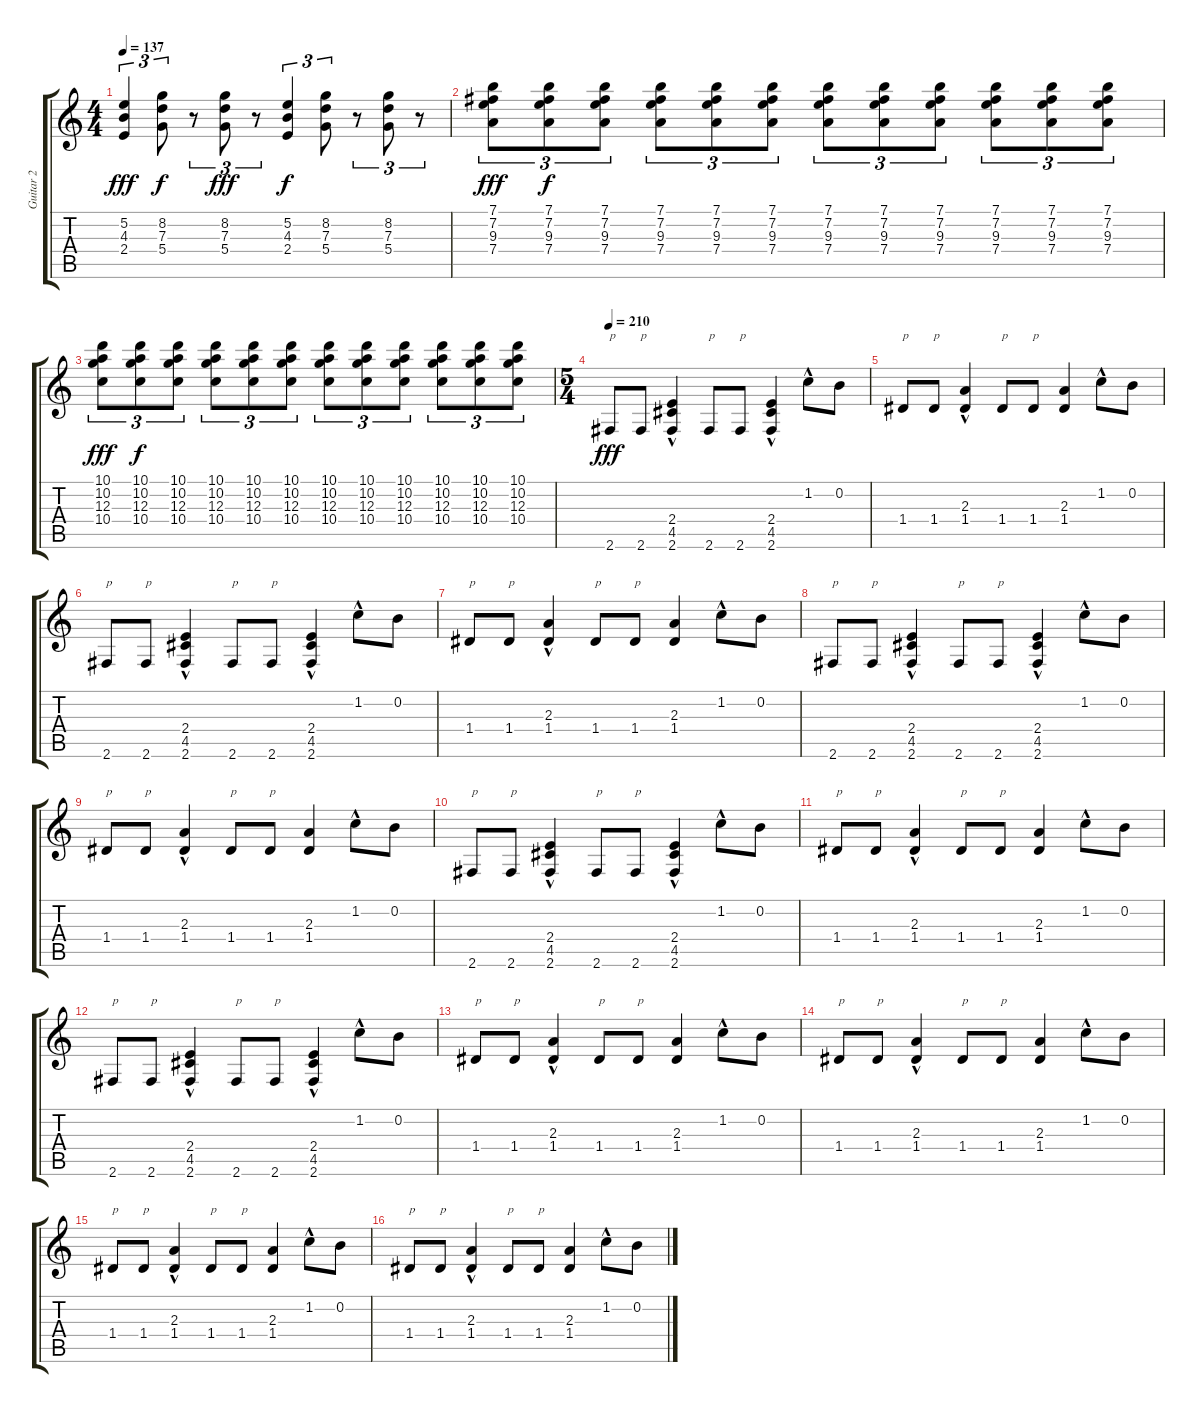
\track ("Guitar 2" "Guitar 2") {instrument distortionguitar}
\staff {score tabs}
\tuning (E4 B3 G3 D3 A2 E2) {hide}
\ts (4 4)
\tempo 137
\clef g2
\ks c
(5.2 4.3 2.4).4{tu (3 2) dy fff} (8.2 7.3 5.4).8{tu (3 2) dy f} r.8{tu (3 2)} (8.2 7.3 5.4).8{tu (3 2) dy fff} r.8{tu (3 2)} (5.2 4.3 2.4).4{tu (3 2) dy f} (8.2 7.3 5.4).8{tu (3 2)} r.8{tu (3 2)} (8.2 7.3 5.4).8{tu (3 2)} r.8{tu (3 2)} |
(7.1 7.2 9.3 7.4).8{tu (3 2) dy fff} (7.1 7.2 9.3 7.4).8{tu (3 2) dy f} (7.1 7.2 9.3 7.4).8{tu (3 2)} (7.1 7.2 9.3 7.4).8{tu (3 2)} (7.1 7.2 9.3 7.4).8{tu (3 2)} (7.1 7.2 9.3 7.4).8{tu (3 2)} (7.1 7.2 9.3 7.4).8{tu (3 2)} (7.1 7.2 9.3 7.4).8{tu (3 2)} (7.1 7.2 9.3 7.4).8{tu (3 2)} (7.1 7.2 9.3 7.4).8{tu (3 2)} (7.1 7.2 9.3 7.4).8{tu (3 2)} (7.1 7.2 9.3 7.4).8{tu (3 2)} |
(10.1 10.2 12.3 10.4).8{tu (3 2) dy fff} (10.1 10.2 12.3 10.4).8{tu (3 2) dy f} (10.1 10.2 12.3 10.4).8{tu (3 2)} (10.1 10.2 12.3 10.4).8{tu (3 2)} (10.1 10.2 12.3 10.4).8{tu (3 2)} (10.1 10.2 12.3 10.4).8{tu (3 2)} (10.1 10.2 12.3 10.4).8{tu (3 2)} (10.1 10.2 12.3 10.4).8{tu (3 2)} (10.1 10.2 12.3 10.4).8{tu (3 2)} (10.1 10.2 12.3 10.4).8{tu (3 2)} (10.1 10.2 12.3 10.4).8{tu (3 2)} (10.1 10.2 12.3 10.4).8{tu (3 2)} |
\ts (5 4)
\tempo 210
2.6.8{txt "p" dy fff} 2.6.8{txt "p"} (2.4 4.5 2.6{hac}).4 2.6.8{txt "p"} 2.6.8{txt "p"} (2.4 4.5 2.6{hac}).4 1.2{hac}.8 0.2.8 |
1.4.8{txt "p"} 1.4.8{txt "p"} (2.3 1.4{hac}).4 1.4.8{txt "p"} 1.4.8{txt "p"} (2.3 1.4).4 1.2{hac}.8 0.2.8 |
2.6.8{txt "p"} 2.6.8{txt "p"} (2.4 4.5 2.6{hac}).4 2.6.8{txt "p"} 2.6.8{txt "p"} (2.4 4.5 2.6{hac}).4 1.2{hac}.8 0.2.8 |
1.4.8{txt "p"} 1.4.8{txt "p"} (2.3 1.4{hac}).4 1.4.8{txt "p"} 1.4.8{txt "p"} (2.3 1.4).4 1.2{hac}.8 0.2.8 |
2.6.8{txt "p"} 2.6.8{txt "p"} (2.4 4.5 2.6{hac}).4 2.6.8{txt "p"} 2.6.8{txt "p"} (2.4 4.5 2.6{hac}).4 1.2{hac}.8 0.2.8 |
1.4.8{txt "p"} 1.4.8{txt "p"} (2.3 1.4{hac}).4 1.4.8{txt "p"} 1.4.8{txt "p"} (2.3 1.4).4 1.2{hac}.8 0.2.8 |
2.6.8{txt "p"} 2.6.8{txt "p"} (2.4 4.5 2.6{hac}).4 2.6.8{txt "p"} 2.6.8{txt "p"} (2.4 4.5 2.6{hac}).4 1.2{hac}.8 0.2.8 |
1.4.8{txt "p"} 1.4.8{txt "p"} (2.3 1.4{hac}).4 1.4.8{txt "p"} 1.4.8{txt "p"} (2.3 1.4).4 1.2{hac}.8 0.2.8 |
2.6.8{txt "p"} 2.6.8{txt "p"} (2.4 4.5 2.6{hac}).4 2.6.8{txt "p"} 2.6.8{txt "p"} (2.4 4.5 2.6{hac}).4 1.2{hac}.8 0.2.8 |
1.4.8{txt "p"} 1.4.8{txt "p"} (2.3 1.4{hac}).4 1.4.8{txt "p"} 1.4.8{txt "p"} (2.3 1.4).4 1.2{hac}.8 0.2.8 |
1.4.8{txt "p"} 1.4.8{txt "p"} (2.3 1.4{hac}).4 1.4.8{txt "p"} 1.4.8{txt "p"} (2.3 1.4).4 1.2{hac}.8 0.2.8 |
1.4.8{txt "p"} 1.4.8{txt "p"} (2.3 1.4{hac}).4 1.4.8{txt "p"} 1.4.8{txt "p"} (2.3 1.4).4 1.2{hac}.8 0.2.8 |
1.4.8{txt "p"} 1.4.8{txt "p"} (2.3 1.4{hac}).4 1.4.8{txt "p"} 1.4.8{txt "p"} (2.3 1.4).4 1.2{hac}.8 0.2.8
